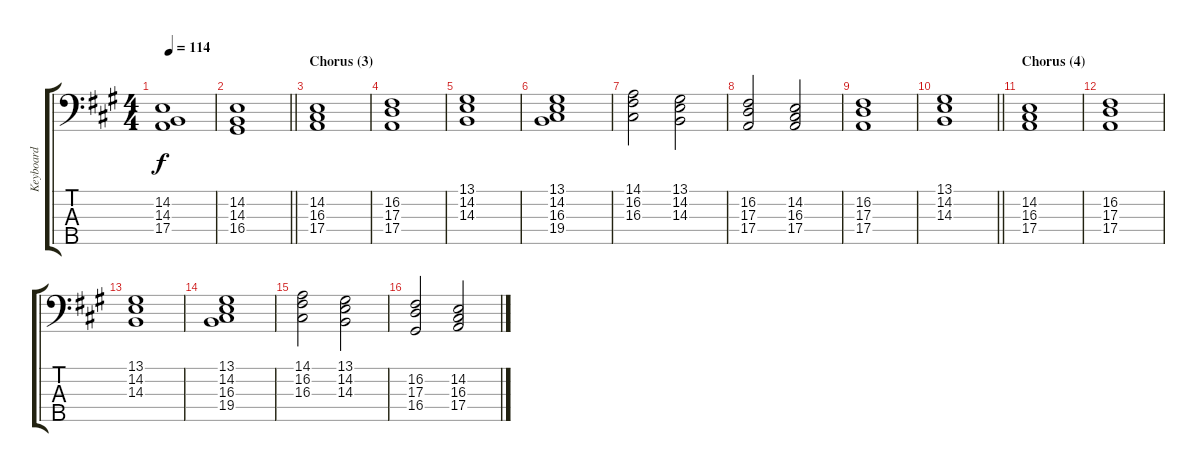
\track ("Keyboard" "Keyboard") {instrument drawbarorgan}
\staff {score tabs}
\tuning (G2 D2 A1 E1 B0) {hide}
\ts (4 4)
\tempo 114
\clef f4
\ks a
(14.2 14.3 17.4).1{dy f} |
\barLineRight lightlight
(14.2 14.3 16.4).1 |
\section ("" "Chorus (3)")
(14.2 16.3 17.4).1 |
(16.2 17.3 17.4).1 |
(13.1 14.2 14.3).1 |
(13.1 14.2 16.3 19.4).1 |
(14.1 16.2 16.3).2 (13.1 14.2 14.3).2 |
(16.2 17.3 17.4).2 (14.2 16.3 17.4).2 |
(16.2 17.3 17.4).1 |
\barLineRight lightlight
(13.1 14.2 14.3).1 |
\section ("" "Chorus (4)")
(14.2 16.3 17.4).1 |
(16.2 17.3 17.4).1 |
(13.1 14.2 14.3).1 |
(13.1 14.2 16.3 19.4).1 |
(14.1 16.2 16.3).2 (13.1 14.2 14.3).2 |
(16.2 17.3 16.4).2 (14.2 16.3 17.4).2
